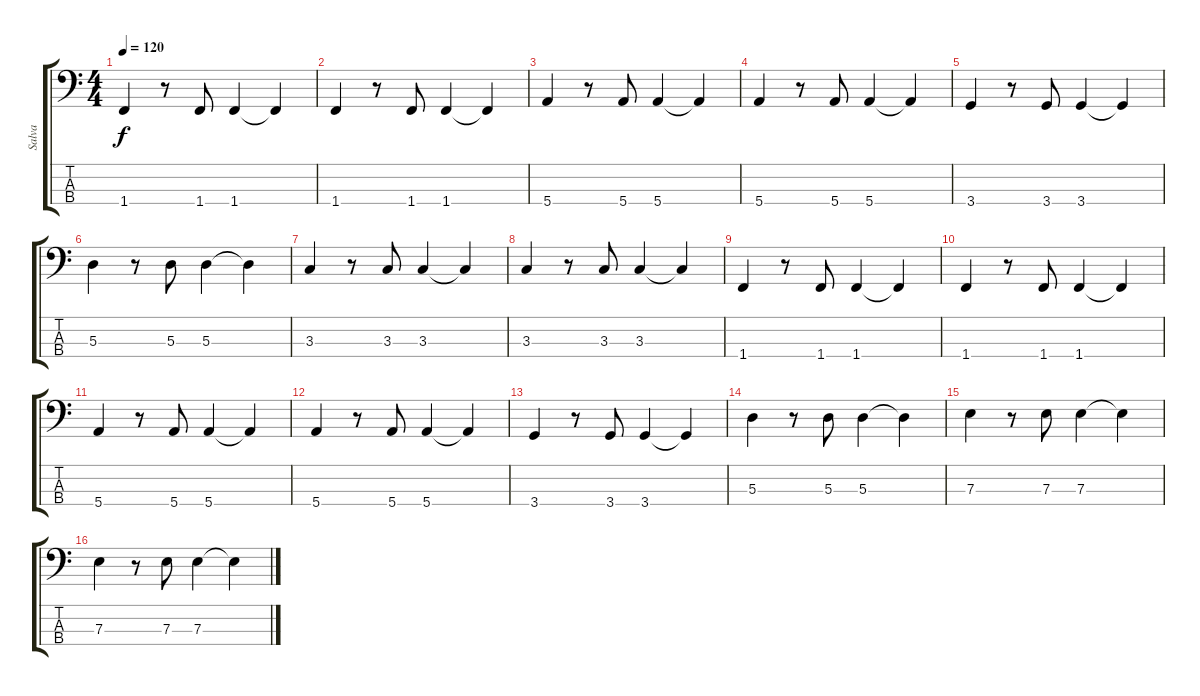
\track ("Salva" "Salva") {instrument electricbassfinger}
\staff {score tabs}
\tuning (G2 D2 A1 E1) {hide}
\ts (4 4)
\tempo 120
\clef f4
\ks c
1.4.4{dy f} r.8 1.4.8 1.4.4 1.4{t}.4 |
1.4.4 r.8 1.4.8 1.4.4 1.4{t}.4 |
5.4.4 r.8 5.4.8 5.4.4 5.4{t}.4 |
5.4.4 r.8 5.4.8 5.4.4 5.4{t}.4 |
3.4.4 r.8 3.4.8 3.4.4 3.4{t}.4 |
5.3.4 r.8 5.3.8 5.3.4 5.3{t}.4 |
3.3.4 r.8 3.3.8 3.3.4 3.3{t}.4 |
3.3.4 r.8 3.3.8 3.3.4 3.3{t}.4 |
1.4.4 r.8 1.4.8 1.4.4 1.4{t}.4 |
1.4.4 r.8 1.4.8 1.4.4 1.4{t}.4 |
5.4.4 r.8 5.4.8 5.4.4 5.4{t}.4 |
5.4.4 r.8 5.4.8 5.4.4 5.4{t}.4 |
3.4.4 r.8 3.4.8 3.4.4 3.4{t}.4 |
5.3.4 r.8 5.3.8 5.3.4 5.3{t}.4 |
7.3.4 r.8 7.3.8 7.3.4 7.3{t}.4 |
7.3.4 r.8 7.3.8 7.3.4 7.3{t}.4
